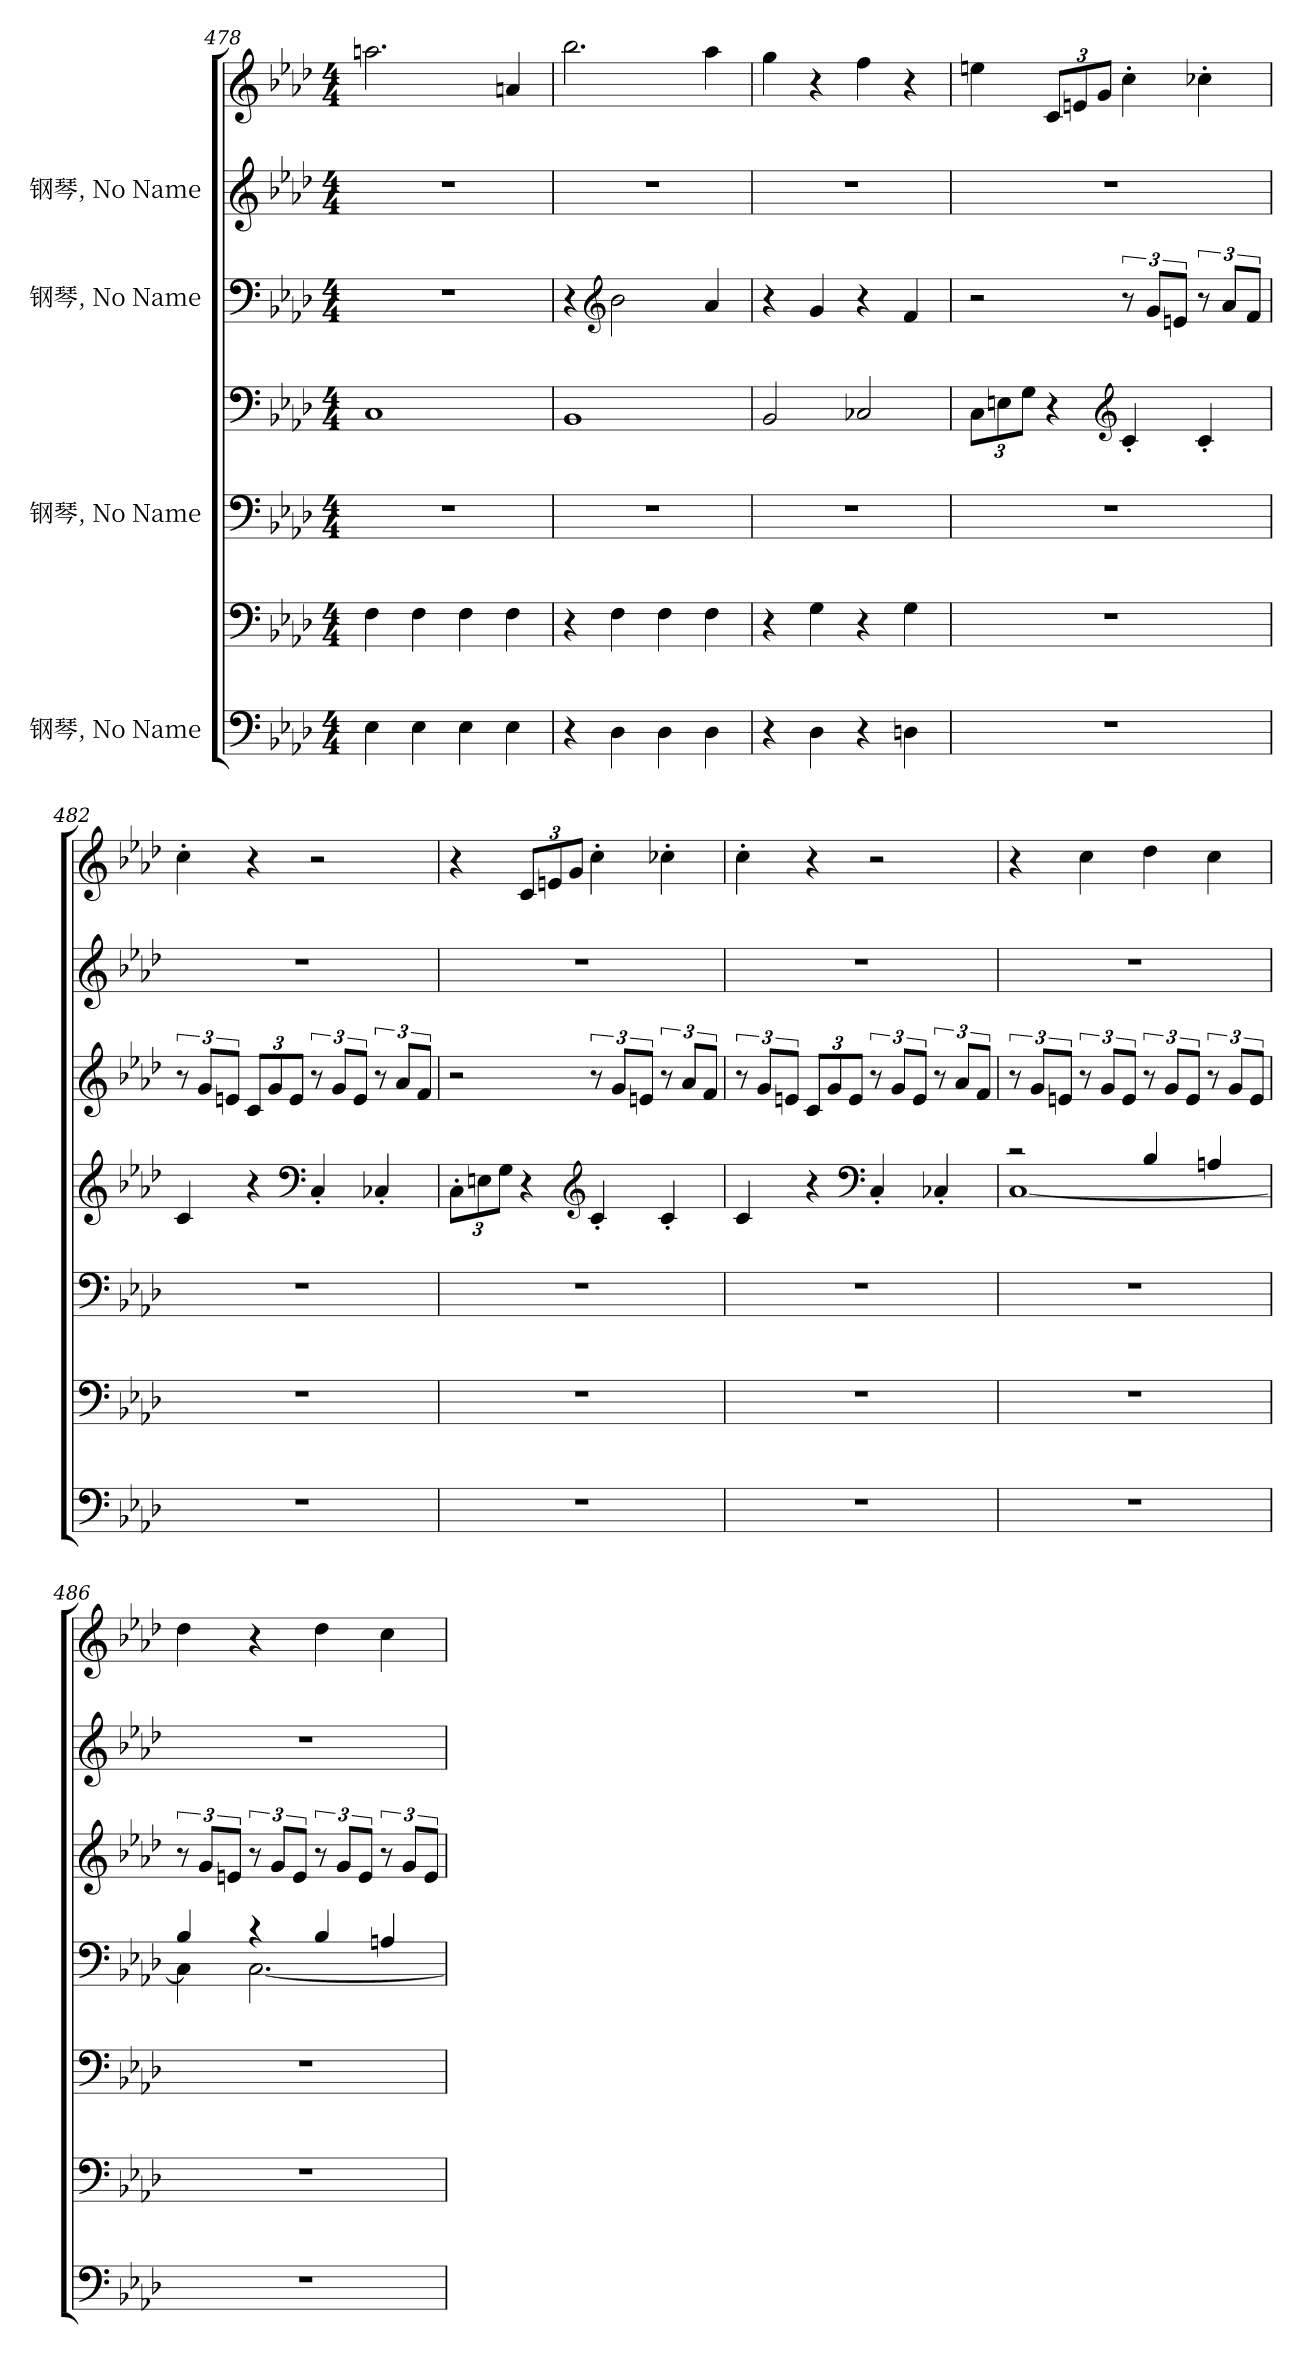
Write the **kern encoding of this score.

**kern	**kern	**kern	**kern	**kern	**kern	**kern
*part4	*part4	*part3	*part3	*part2	*part1	*part1
*staff7	*staff6	*staff5	*staff4	*staff3	*staff2	*staff1
*I"钢琴, No Name	*	*I"钢琴, No Name	*	*I"钢琴, No Name	*I"钢琴, No Name	*
*clefF4	*clefF4	*clefF4	*clefF4	*clefF4	*clefG2	*clefG2
*k[b-e-a-d-]	*k[b-e-a-d-]	*k[b-e-a-d-]	*k[b-e-a-d-]	*k[b-e-a-d-]	*k[b-e-a-d-]	*k[b-e-a-d-]
*M4/4	*M4/4	*M4/4	*M4/4	*M4/4	*M4/4	*M4/4
*MM199	*MM199	*MM199	*MM199	*MM199	*MM199	*MM199
=478	=478	=478	=478	=478	=478	=478
4E-\	4F\	1r	1C	1r	1r	2.aan\
4E-\	4F\	.	.	.	.	.
4E-\	4F\	.	.	.	.	.
4E-\	4F\	.	.	.	.	4an/
=479	=479	=479	=479	=479	=479	=479
4r	4r	1r	1BB-	4r	1r	2.bb-\
*	*	*	*	*clefG2	*	*
4D-\	4F\	.	.	2b-\	.	.
4D-\	4F\	.	.	.	.	.
4D-\	4F\	.	.	4a-/	.	4aa-\
=480	=480	=480	=480	=480	=480	=480
4r	4r	1r	2BB-/	4r	1r	4gg\
4D-\	4G\	.	.	4g/	.	4r
4r	4r	.	2C-X/	4r	.	4ff\
4Dn\	4G\	.	.	4f/	.	4r
!!LO:PB:g=z
=481	=481	=481	=481	=481	=481	=481
*	*	*	*Xbrackettup	*	*	*
*	*	*	*	*	*	*MM199
1r	1r	1r	12C\L	2r	1r	4een\
.	.	.	12En\	.	.	.
.	.	.	12G\J	.	.	.
*	*	*	*	*	*	*Xbrackettup
.	.	.	4r	.	.	12c/L
.	.	.	.	.	.	12en/
.	.	.	.	.	.	12g/J
*	*	*	*clefG2	*	*	*
.	.	.	4c'/	12r	.	4cc'\
.	.	.	.	12g/L	.	.
.	.	.	.	12en/J	.	.
.	.	.	4c'/	12r	.	4cc-X'\
.	.	.	.	12a-/L	.	.
.	.	.	.	12f/J	.	.
=482	=482	=482	=482	=482	=482	=482
1r	1r	1r	4c/	12r	1r	4cc'\
.	.	.	.	12g/L	.	.
.	.	.	.	12en/J	.	.
*	*	*	*	*Xbrackettup	*	*
.	.	.	4r	12c/L	.	4r
.	.	.	.	12g/	.	.
.	.	.	.	12e/J	.	.
*	*	*	*clefF4	*	*	*
*	*	*	*	*brackettup	*	*
.	.	.	4C'/	12r	.	2r
.	.	.	.	12g/L	.	.
.	.	.	.	12e/J	.	.
.	.	.	4C-X'/	12r	.	.
.	.	.	.	12a-/L	.	.
.	.	.	.	12f/J	.	.
!!LO:PB:g=z
=483	=483	=483	=483	=483	=483	=483
1r	1r	1r	12C'\L	2r	1r	4r
.	.	.	12En\	.	.	.
.	.	.	12G\J	.	.	.
.	.	.	4r	.	.	12c/L
.	.	.	.	.	.	12en/
.	.	.	.	.	.	12g/J
*	*	*	*clefG2	*	*	*
.	.	.	4c'/	12r	.	4cc'\
.	.	.	.	12g/L	.	.
.	.	.	.	12en/J	.	.
.	.	.	4c'/	12r	.	4cc-X'\
.	.	.	.	12a-/L	.	.
.	.	.	.	12f/J	.	.
=484	=484	=484	=484	=484	=484	=484
1r	1r	1r	4c/	12r	1r	4cc'\
.	.	.	.	12g/L	.	.
.	.	.	.	12en/J	.	.
*	*	*	*	*Xbrackettup	*	*
.	.	.	4r	12c/L	.	4r
.	.	.	.	12g/	.	.
.	.	.	.	12e/J	.	.
*	*	*	*clefF4	*	*	*
*	*	*	*	*brackettup	*	*
.	.	.	4C'/	12r	.	2r
.	.	.	.	12g/L	.	.
.	.	.	.	12e/J	.	.
.	.	.	4C-X'/	12r	.	.
.	.	.	.	12a-/L	.	.
.	.	.	.	12f/J	.	.
=485	=485	=485	=485	=485	=485	=485
*	*	*	*^	*	*	*
1r	1r	1r	2r	[1C	12r	1r	4r
.	.	.	.	.	12g/L	.	.
.	.	.	.	.	12en/J	.	.
.	.	.	.	.	12r	.	4cc\
.	.	.	.	.	12g/L	.	.
.	.	.	.	.	12e/J	.	.
.	.	.	4B-/	.	12r	.	4dd-\
.	.	.	.	.	12g/L	.	.
.	.	.	.	.	12e/J	.	.
.	.	.	4An/	.	12r	.	4cc\
.	.	.	.	.	12g/L	.	.
.	.	.	.	.	12e/J	.	.
!!LO:PB:g=z
=486	=486	=486	=486	=486	=486	=486	=486
1r	1r	1r	4B-/	4C\]	12r	1r	4dd-\
.	.	.	.	.	12g/L	.	.
.	.	.	.	.	12en/J	.	.
.	.	.	4r	[2.C\	12r	.	4r
.	.	.	.	.	12g/L	.	.
.	.	.	.	.	12e/J	.	.
.	.	.	4B-/	.	12r	.	4dd-\
.	.	.	.	.	12g/L	.	.
.	.	.	.	.	12e/J	.	.
.	.	.	4An/	.	12r	.	4cc\
.	.	.	.	.	12g/L	.	.
.	.	.	.	.	12e/J	.	.
*	*	*	*v	*v	*	*	*
=	=	=	=	=	=	=
*-	*-	*-	*-	*-	*-	*-
